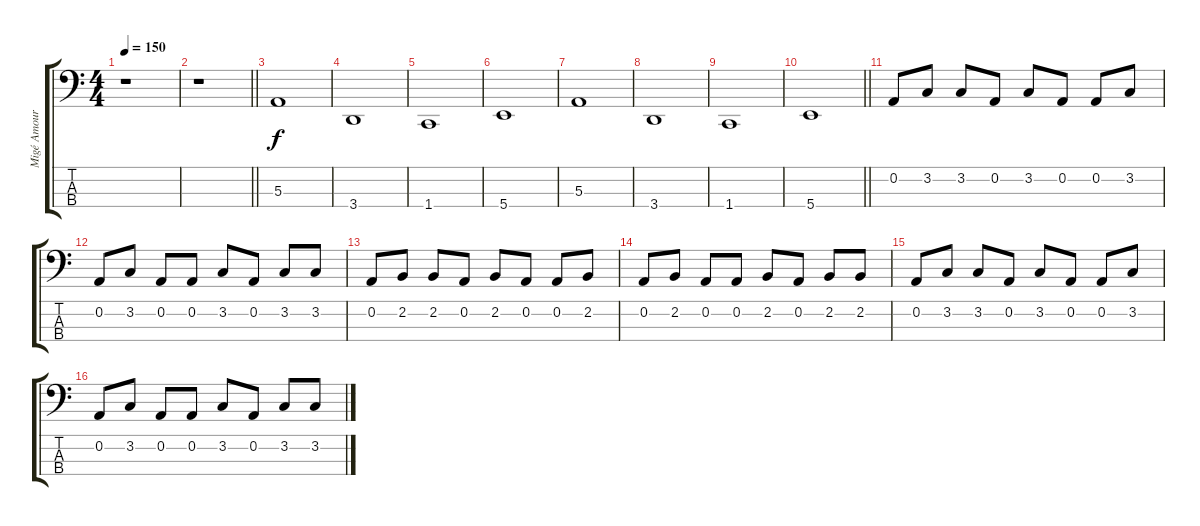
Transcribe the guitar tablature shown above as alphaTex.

\track ("Migé Amour" "Migé Amour") {instrument electricbassfinger}
\staff {score tabs}
\tuning (D2 A1 E1 B0) {hide}
\ts (4 4)
\tempo 150
\clef f4
\ks c
r.1{dy f} |
\barLineRight lightlight
r.1 |
5.3.1 |
3.4.1 |
1.4.1 |
5.4.1 |
5.3.1 |
3.4.1 |
1.4.1 |
\barLineRight lightlight
5.4.1 |
0.2.8 3.2.8 3.2.8 0.2.8 3.2.8 0.2.8 0.2.8 3.2.8 |
0.2.8 3.2.8 0.2.8 0.2.8 3.2.8 0.2.8 3.2.8 3.2.8 |
0.2.8 2.2.8 2.2.8 0.2.8 2.2.8 0.2.8 0.2.8 2.2.8 |
0.2.8 2.2.8 0.2.8 0.2.8 2.2.8 0.2.8 2.2.8 2.2.8 |
0.2.8 3.2.8 3.2.8 0.2.8 3.2.8 0.2.8 0.2.8 3.2.8 |
0.2.8 3.2.8 0.2.8 0.2.8 3.2.8 0.2.8 3.2.8 3.2.8
